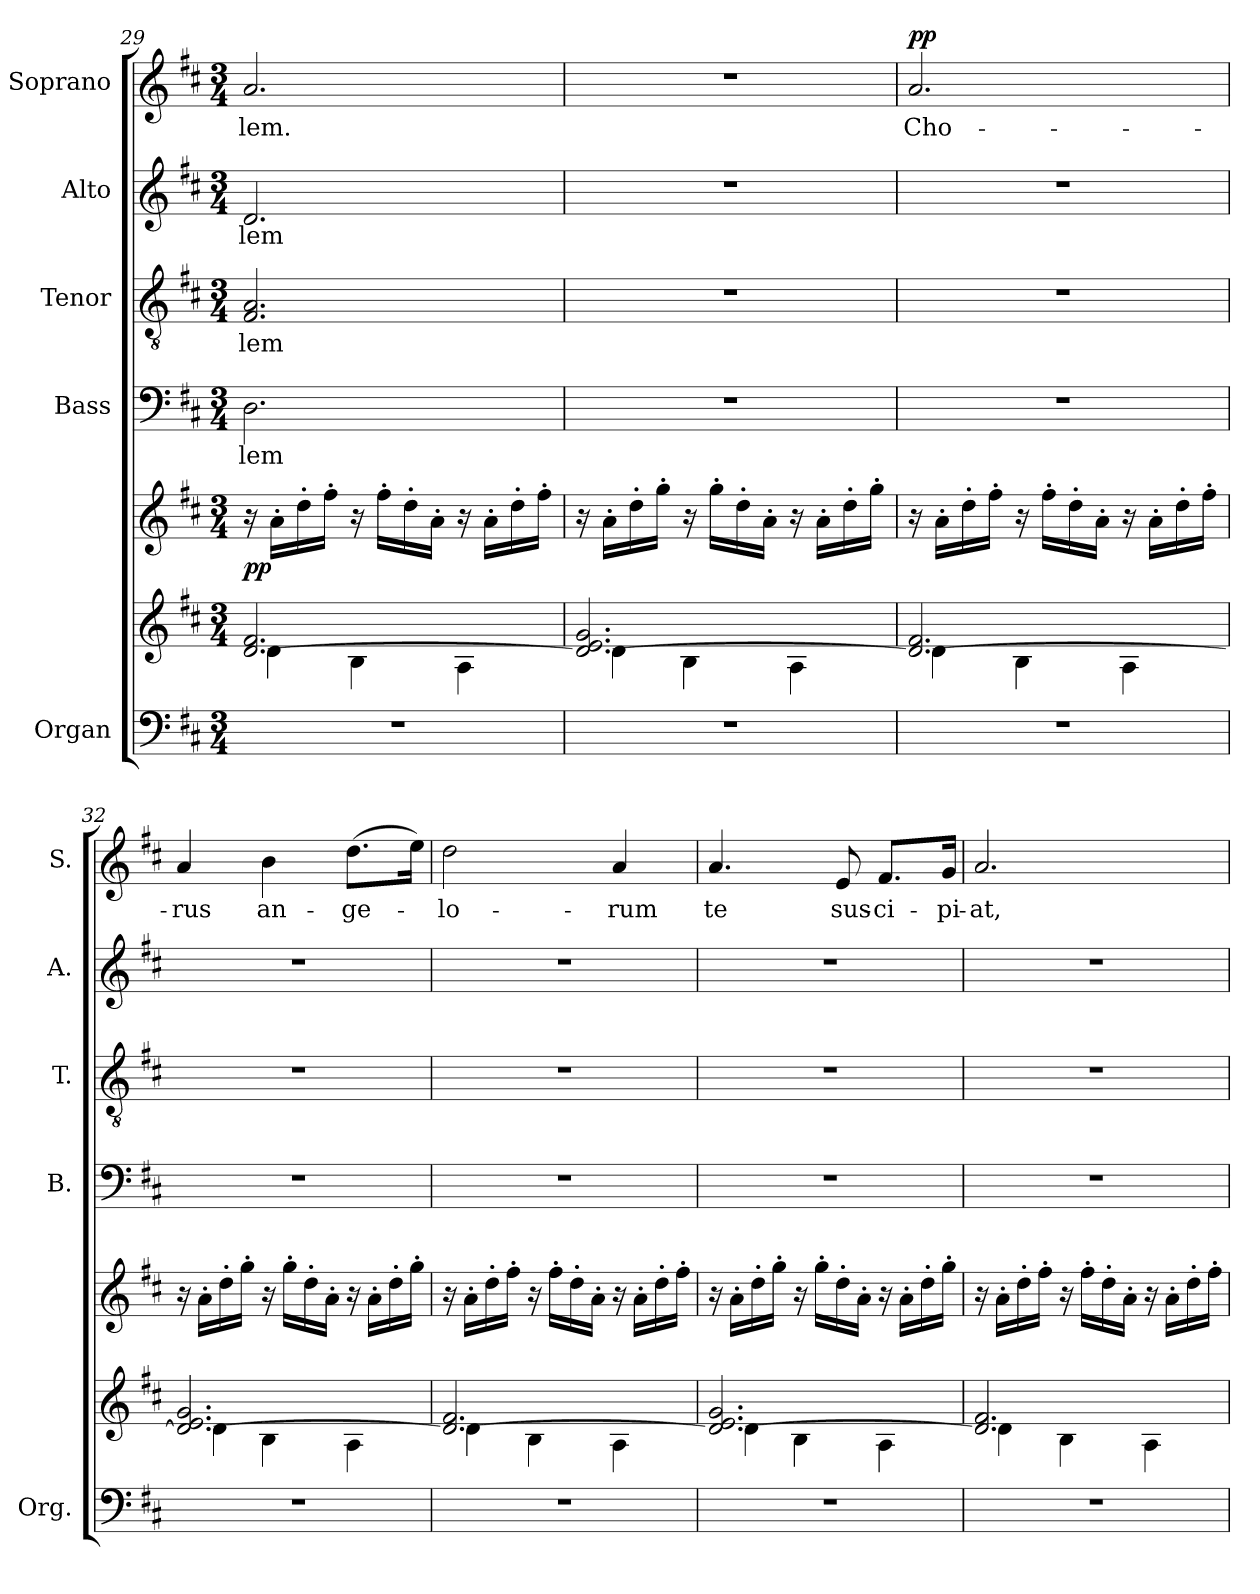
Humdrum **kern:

**kern	**kern	**kern	**dynam	**kern	**text	**kern	**text	**kern	**text	**kern	**text	**dynam
*part5	*part5	*part5	*part5	*part4	*part4	*part3	*part3	*part2	*part2	*part1	*part1	*part1
*staff7	*staff6	*staff5	*staff5/6/7	*staff4	*staff4	*staff3	*staff3	*staff2	*staff2	*staff1	*staff1	*staff1
*I"Organ	*	*	*	*I"Bass	*	*I"Tenor	*	*I"Alto	*	*I"Soprano	*	*
*I'Org.	*	*	*	*I'B.	*	*I'T.	*	*I'A.	*	*I'S.	*	*
!!LO:LB:g=z
*clefF4	*clefG2	*clefG2	*	*clefF4	*	*clefGv2	*	*clefG2	*	*clefG2	*	*
*k[f#c#]	*k[f#c#]	*k[f#c#]	*	*k[f#c#]	*	*k[f#c#]	*	*k[f#c#]	*	*k[f#c#]	*	*
*D:	*D:	*D:	*	*D:	*	*D:	*	*D:	*	*D:	*	*
*M3/4	*M3/4	*M3/4	*	*M3/4	*	*M3/4	*	*M3/4	*	*M3/4	*	*
=29	=29	=29	=29	=29	=29	=29	=29	=29	=29	=29	=29	=29
*	*^	*	*	*	*	*	*	*	*	*	*	*
!	!	!	!	!LO:DY:b	!	!LO:LY:b	!	!LO:LY:b	!	!LO:LY:b	!	!LO:LY:b	!
2.r	[2.d/ 2.f#/	4d\	16r	pp	2.D\	-lem	2.F#/ 2.A/	-lem	2.d/	-lem	2.a/	-lem.	.
.	.	.	16a'\LL	.	.	.	.	.	.	.	.	.	.
.	.	.	16dd'\	.	.	.	.	.	.	.	.	.	.
.	.	.	16ff#'\JJ	.	.	.	.	.	.	.	.	.	.
.	.	4B\	16r	.	.	.	.	.	.	.	.	.	.
.	.	.	16ff#'\LL	.	.	.	.	.	.	.	.	.	.
.	.	.	16dd'\	.	.	.	.	.	.	.	.	.	.
.	.	.	16a'\JJ	.	.	.	.	.	.	.	.	.	.
.	.	4A\	16r	.	.	.	.	.	.	.	.	.	.
.	.	.	16a'\LL	.	.	.	.	.	.	.	.	.	.
.	.	.	16dd'\	.	.	.	.	.	.	.	.	.	.
.	.	.	16ff#'\JJ	.	.	.	.	.	.	.	.	.	.
=30	=30	=30	=30	=30	=30	=30	=30	=30	=30	=30	=30	=30	=30
2.r	2.d/_ 2.e/ 2.g/	4d\	16r	.	2.r	.	2.r	.	2.r	.	2.r	.	.
.	.	.	16a'\LL	.	.	.	.	.	.	.	.	.	.
.	.	.	16dd'\	.	.	.	.	.	.	.	.	.	.
.	.	.	16gg'\JJ	.	.	.	.	.	.	.	.	.	.
.	.	4B\	16r	.	.	.	.	.	.	.	.	.	.
.	.	.	16gg'\LL	.	.	.	.	.	.	.	.	.	.
.	.	.	16dd'\	.	.	.	.	.	.	.	.	.	.
.	.	.	16a'\JJ	.	.	.	.	.	.	.	.	.	.
.	.	4A\	16r	.	.	.	.	.	.	.	.	.	.
.	.	.	16a'\LL	.	.	.	.	.	.	.	.	.	.
.	.	.	16dd'\	.	.	.	.	.	.	.	.	.	.
.	.	.	16gg'\JJ	.	.	.	.	.	.	.	.	.	.
!!LO:PB:g=z
=31	=31	=31	=31	=31	=31	=31	=31	=31	=31	=31	=31	=31	=31
!	!	!	!	!	!	!	!	!	!	!	!	!LO:LY:b	!LO:DY:b
2.r	2.d/_ 2.f#/	4d\	16r	.	2.r	.	2.r	.	2.r	.	2.a/	Cho-	pp
.	.	.	16a'\LL	.	.	.	.	.	.	.	.	.	.
.	.	.	16dd'\	.	.	.	.	.	.	.	.	.	.
.	.	.	16ff#'\JJ	.	.	.	.	.	.	.	.	.	.
.	.	4B\	16r	.	.	.	.	.	.	.	.	.	.
.	.	.	16ff#'\LL	.	.	.	.	.	.	.	.	.	.
.	.	.	16dd'\	.	.	.	.	.	.	.	.	.	.
.	.	.	16a'\JJ	.	.	.	.	.	.	.	.	.	.
.	.	4A\	16r	.	.	.	.	.	.	.	.	.	.
.	.	.	16a'\LL	.	.	.	.	.	.	.	.	.	.
.	.	.	16dd'\	.	.	.	.	.	.	.	.	.	.
.	.	.	16ff#'\JJ	.	.	.	.	.	.	.	.	.	.
=32	=32	=32	=32	=32	=32	=32	=32	=32	=32	=32	=32	=32	=32
!	!	!	!	!	!	!	!	!	!	!	!	!LO:LY:b	!
2.r	2.d/_ 2.e/ 2.g/	4d\	16r	.	2.r	.	2.r	.	2.r	.	4a/	-rus	.
.	.	.	16a'\LL	.	.	.	.	.	.	.	.	.	.
.	.	.	16dd'\	.	.	.	.	.	.	.	.	.	.
.	.	.	16gg'\JJ	.	.	.	.	.	.	.	.	.	.
!	!	!	!	!	!	!	!	!	!	!	!	!LO:LY:b	!
.	.	4B\	16r	.	.	.	.	.	.	.	4b\	an-	.
.	.	.	16gg'\LL	.	.	.	.	.	.	.	.	.	.
.	.	.	16dd'\	.	.	.	.	.	.	.	.	.	.
.	.	.	16a'\JJ	.	.	.	.	.	.	.	.	.	.
!	!	!	!	!	!	!	!	!	!	!	!	!LO:LY:b	!
.	.	4A\	16r	.	.	.	.	.	.	.	(>8.dd\L	-ge-	.
.	.	.	16a'\LL	.	.	.	.	.	.	.	.	.	.
.	.	.	16dd'\	.	.	.	.	.	.	.	.	.	.
.	.	.	16gg'\JJ	.	.	.	.	.	.	.	16ee\Jk)	.	.
=33	=33	=33	=33	=33	=33	=33	=33	=33	=33	=33	=33	=33	=33
!	!	!	!	!	!	!	!	!	!	!	!	!LO:LY:b	!
2.r	2.d/_ 2.f#/	4d\	16r	.	2.r	.	2.r	.	2.r	.	2dd\	-lo-	.
.	.	.	16a'\LL	.	.	.	.	.	.	.	.	.	.
.	.	.	16dd'\	.	.	.	.	.	.	.	.	.	.
.	.	.	16ff#'\JJ	.	.	.	.	.	.	.	.	.	.
.	.	4B\	16r	.	.	.	.	.	.	.	.	.	.
.	.	.	16ff#'\LL	.	.	.	.	.	.	.	.	.	.
.	.	.	16dd'\	.	.	.	.	.	.	.	.	.	.
.	.	.	16a'\JJ	.	.	.	.	.	.	.	.	.	.
!	!	!	!	!	!	!	!	!	!	!	!	!LO:LY:b	!
.	.	4A\	16r	.	.	.	.	.	.	.	4a/	-rum	.
.	.	.	16a'\LL	.	.	.	.	.	.	.	.	.	.
.	.	.	16dd'\	.	.	.	.	.	.	.	.	.	.
.	.	.	16ff#'\JJ	.	.	.	.	.	.	.	.	.	.
=34	=34	=34	=34	=34	=34	=34	=34	=34	=34	=34	=34	=34	=34
!	!	!	!	!	!	!	!	!	!	!	!	!LO:LY:b	!
2.r	2.d/_ 2.e/ 2.g/	4d\	16r	.	2.r	.	2.r	.	2.r	.	4.a/	te	.
.	.	.	16a'\LL	.	.	.	.	.	.	.	.	.	.
.	.	.	16dd'\	.	.	.	.	.	.	.	.	.	.
.	.	.	16gg'\JJ	.	.	.	.	.	.	.	.	.	.
.	.	4B\	16r	.	.	.	.	.	.	.	.	.	.
.	.	.	16gg'\LL	.	.	.	.	.	.	.	.	.	.
!	!	!	!	!	!	!	!	!	!	!	!	!LO:LY:b	!
.	.	.	16dd'\	.	.	.	.	.	.	.	8e/	sus-	.
.	.	.	16a'\JJ	.	.	.	.	.	.	.	.	.	.
!	!	!	!	!	!	!	!	!	!	!	!	!LO:LY:b	!
.	.	4A\	16r	.	.	.	.	.	.	.	8.f#/L	-ci-	.
.	.	.	16a'\LL	.	.	.	.	.	.	.	.	.	.
.	.	.	16dd'\	.	.	.	.	.	.	.	.	.	.
!	!	!	!	!	!	!	!	!	!	!	!	!LO:LY:b	!
.	.	.	16gg'\JJ	.	.	.	.	.	.	.	16g/Jk	-pi-	.
!!LO:LB:g=z
=35	=35	=35	=35	=35	=35	=35	=35	=35	=35	=35	=35	=35	=35
!	!	!	!	!	!	!	!	!	!	!	!	!LO:LY:b	!
2.r	2.d/] 2.f#/	4d\	16r	.	2.r	.	2.r	.	2.r	.	2.a/	-at,	.
.	.	.	16a'\LL	.	.	.	.	.	.	.	.	.	.
.	.	.	16dd'\	.	.	.	.	.	.	.	.	.	.
.	.	.	16ff#'\JJ	.	.	.	.	.	.	.	.	.	.
.	.	4B\	16r	.	.	.	.	.	.	.	.	.	.
.	.	.	16ff#'\LL	.	.	.	.	.	.	.	.	.	.
.	.	.	16dd'\	.	.	.	.	.	.	.	.	.	.
.	.	.	16a'\JJ	.	.	.	.	.	.	.	.	.	.
.	.	4A\	16r	.	.	.	.	.	.	.	.	.	.
.	.	.	16a'\LL	.	.	.	.	.	.	.	.	.	.
.	.	.	16dd'\	.	.	.	.	.	.	.	.	.	.
.	.	.	16ff#'\JJ	.	.	.	.	.	.	.	.	.	.
*	*v	*v	*	*	*	*	*	*	*	*	*	*	*
=	=	=	=	=	=	=	=	=	=	=	=	=
*-	*-	*-	*-	*-	*-	*-	*-	*-	*-	*-	*-	*-
